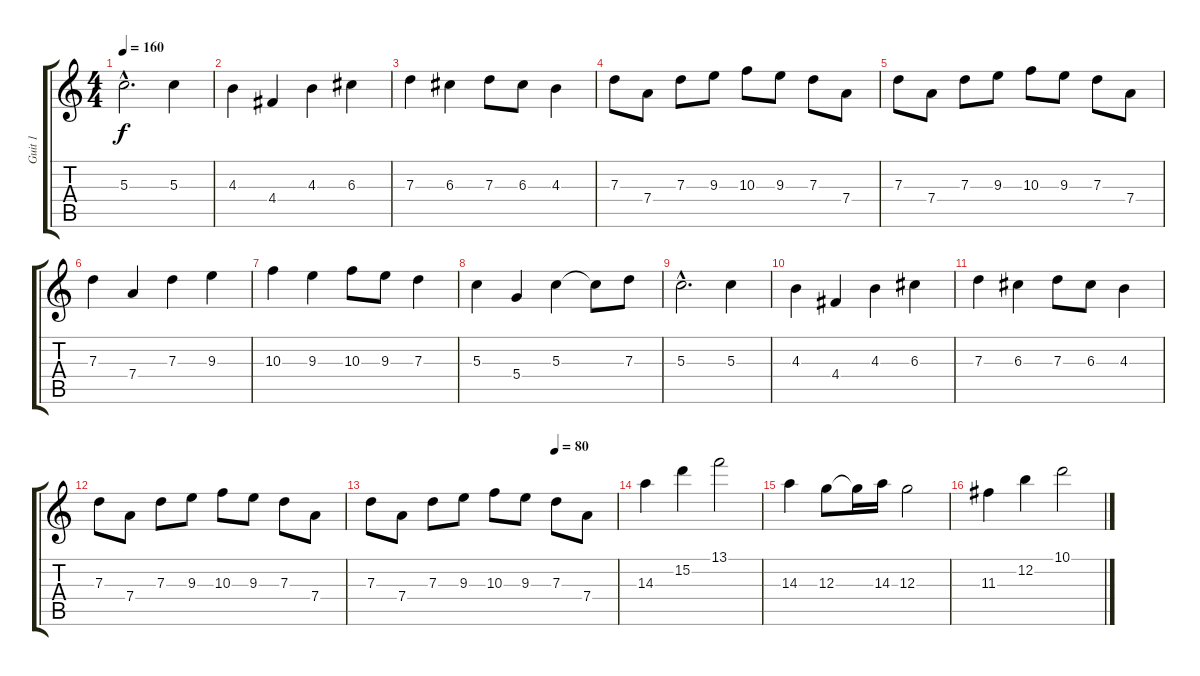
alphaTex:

\track ("Guit 1" "Guit 1") {instrument overdrivenguitar}
\staff {score tabs}
\tuning (E4 B3 G3 D3 A2 E2) {hide}
\ts (4 4)
\tempo 160
\clef g2
\ks c
5.3{hac}.2{d dy f} 5.3.4 |
4.3.4 4.4.4 4.3.4 6.3.4 |
7.3.4 6.3.4 7.3.8 6.3.8 4.3.4 |
7.3.8 7.4.8 7.3.8 9.3.8 10.3.8 9.3.8 7.3.8 7.4.8 |
7.3.8 7.4.8 7.3.8 9.3.8 10.3.8 9.3.8 7.3.8 7.4.8 |
7.3.4 7.4.4 7.3.4 9.3.4 |
10.3.4 9.3.4 10.3.8 9.3.8 7.3.4 |
5.3.4 5.4.4 5.3.4 5.3{t}.8 7.3.8 |
5.3{hac}.2{d} 5.3.4 |
4.3.4 4.4.4 4.3.4 6.3.4 |
7.3.4 6.3.4 7.3.8 6.3.8 4.3.4 |
7.3.8 7.4.8 7.3.8 9.3.8 10.3.8 9.3.8 7.3.8 7.4.8 |
\tempo (80 0.75)
7.3.8 7.4.8 7.3.8 9.3.8 10.3.8 9.3.8 7.3.8 7.4.8 |
14.3.4 15.2.4 13.1.2 |
14.3.4 12.3.8 12.3{t}.16 14.3.16 12.3.2 |
11.3.4 12.2.4 10.1.2
